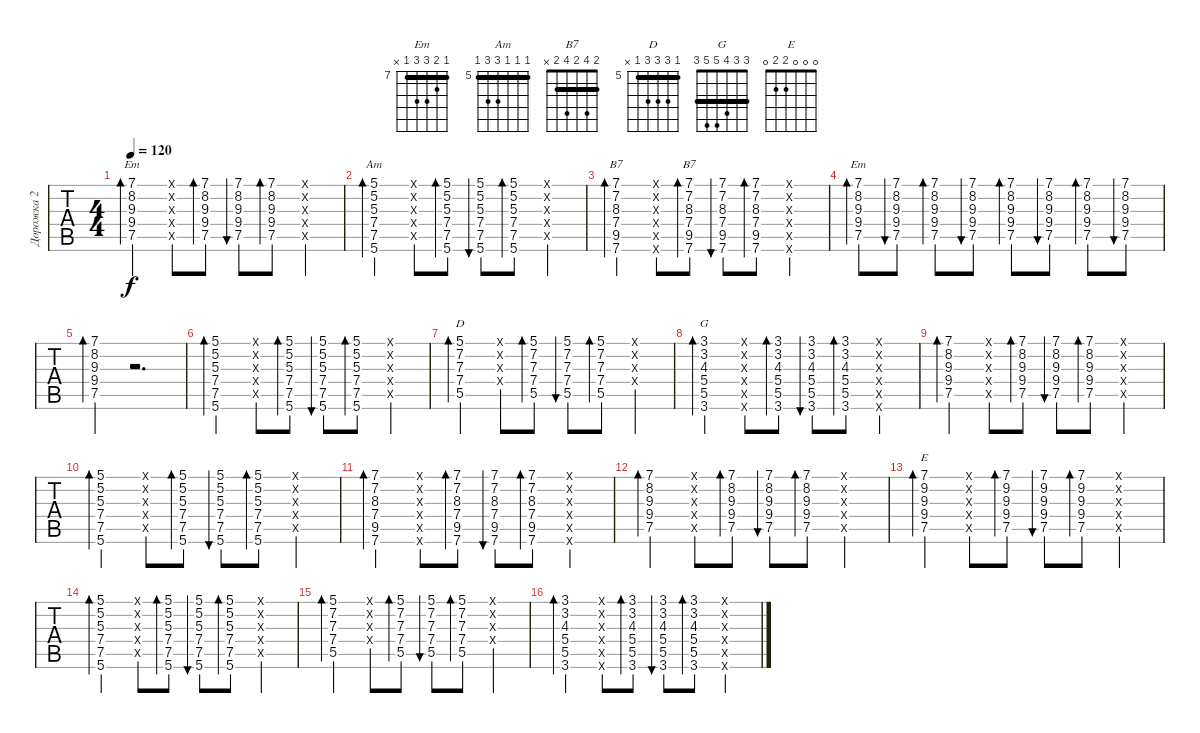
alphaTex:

\track ("Дорожка 2" "Дорожка 2") {instrument acousticguitarsteel}
\staff {tabs}
\tuning (E4 B3 G3 D3 A2 E2) {hide}
\chord ("Em" 0 0 0 2 2 0)
\chord ("Am" 5 5 5 7 7 5) {firstfret 5 barre 5}
\chord ("B7" 7 7 8 7 9 7) {firstfret 7 barre 7}
\chord ("B7" 2 4 2 4 2 x) {barre 2}
\chord ("Em" 7 8 9 9 7 x) {firstfret 7 barre 7}
\chord ("D" 5 7 7 7 5 x) {firstfret 5 barre 5}
\chord ("G" 3 3 4 5 5 3) {barre 3}
\chord ("E" 0 0 0 2 2 0)
\ts (4 4)
\tempo 120
\clef g2
\ks c
(7.1 8.2 9.3 9.4 7.5).4{bd 30 ch "Em" dy f} (0.1{x} 0.2{x} 0.3{x} 0.4{x} 0.5{x}).8 (7.1 8.2 9.3 9.4 7.5).8{bd 30} (7.1 8.2 9.3 9.4 7.5).8{bu 30} (7.1 8.2 9.3 9.4 7.5).8{bd 30} (0.1{x} 0.2{x} 0.3{x} 0.4{x} 0.5{x}).4 |
(5.1 5.2 5.3 7.4 7.5 5.6).4{bd 30 ch "Am"} (0.1{x} 0.2{x} 0.3{x} 0.4{x} 0.5{x}).8 (5.1 5.2 5.3 7.4 7.5 5.6).8{bd 30} (5.1 5.2 5.3 7.4 7.5 5.6).8{bu 30} (5.1 5.2 5.3 7.4 7.5 5.6).8{bd 30} (0.1{x} 0.2{x} 0.3{x} 0.4{x} 0.5{x}).4 |
(7.1 7.2 8.3 7.4 9.5 7.6).4{bd 30 ch "B7"} (0.1{x} 0.2{x} 0.3{x} 0.4{x} 0.5{x} 0.6{x}).8 (7.1 7.2 8.3 7.4 9.5 7.6).8{bd 30 ch "B7"} (7.1 7.2 8.3 7.4 9.5 7.6).8{bu 30} (7.1 7.2 8.3 7.4 9.5 7.6).8{bd 30} (0.1{x} 0.2{x} 0.3{x} 0.4{x} 0.5{x} 0.6{x}).4 |
(7.1 8.2 9.3 9.4 7.5).8{bd 30 ch "Em"} (7.1 8.2 9.3 9.4 7.5).8{bu 30} (7.1 8.2 9.3 9.4 7.5).8{bd 30} (7.1 8.2 9.3 9.4 7.5).8{bu 30} (7.1 8.2 9.3 9.4 7.5).8{bd 30} (7.1 8.2 9.3 9.4 7.5).8{bu 30} (7.1 8.2 9.3 9.4 7.5).8{bd 30} (7.1 8.2 9.3 9.4 7.5).8{bu 30} |
(7.1{st} 8.2{st} 9.3{st} 9.4{st} 7.5{st}).4{bd 30} r.2{d} |
(5.1 5.2 5.3 7.4 7.5 5.6).4{bd 30} (0.1{x} 0.2{x} 0.3{x} 0.4{x} 0.5{x}).8 (5.1 5.2 5.3 7.4 7.5 5.6).8{bd 30} (5.1 5.2 5.3 7.4 7.5 5.6).8{bu 30} (5.1 5.2 5.3 7.4 7.5 5.6).8{bd 30} (0.1{x} 0.2{x} 0.3{x} 0.4{x} 0.5{x}).4 |
(5.1 7.2 7.3 7.4 5.5).4{bd 30 ch "D"} (0.1{x} 0.2{x} 0.3{x} 0.4{x}).8 (5.1 7.2 7.3 7.4 5.5).8{bd 30} (5.1 7.2 7.3 7.4 5.5).8{bu 30} (5.1 7.2 7.3 7.4 5.5).8{bd 30} (0.1{x} 0.2{x} 0.3{x} 0.4{x}).4 |
(3.1 3.2 4.3 5.4 5.5 3.6).4{bd 30 ch "G"} (0.1{x} 0.2{x} 0.3{x} 0.4{x} 0.5{x} 0.6{x}).8 (3.1 3.2 4.3 5.4 5.5 3.6).8{bd 30} (3.1 3.2 4.3 5.4 5.5 3.6).8{bu 30} (3.1 3.2 4.3 5.4 5.5 3.6).8{bd 30} (0.1{x} 0.2{x} 0.3{x} 0.4{x} 0.5{x} 0.6{x}).4 |
(7.1 8.2 9.3 9.4 7.5).4{bd 30} (0.1{x} 0.2{x} 0.3{x} 0.4{x} 0.5{x}).8 (7.1 8.2 9.3 9.4 7.5).8{bd 30} (7.1 8.2 9.3 9.4 7.5).8{bu 30} (7.1 8.2 9.3 9.4 7.5).8{bd 30} (0.1{x} 0.2{x} 0.3{x} 0.4{x} 0.5{x}).4 |
(5.1 5.2 5.3 7.4 7.5 5.6).4{bd 30} (0.1{x} 0.2{x} 0.3{x} 0.4{x} 0.5{x}).8 (5.1 5.2 5.3 7.4 7.5 5.6).8{bd 30} (5.1 5.2 5.3 7.4 7.5 5.6).8{bu 30} (5.1 5.2 5.3 7.4 7.5 5.6).8{bd 30} (0.1{x} 0.2{x} 0.3{x} 0.4{x} 0.5{x}).4 |
(7.1 7.2 8.3 7.4 9.5 7.6).4{bd 30} (0.1{x} 0.2{x} 0.3{x} 0.4{x} 0.5{x} 0.6{x}).8 (7.1 7.2 8.3 7.4 9.5 7.6).8{bd 30} (7.1 7.2 8.3 7.4 9.5 7.6).8{bu 30} (7.1 7.2 8.3 7.4 9.5 7.6).8{bd 30} (0.1{x} 0.2{x} 0.3{x} 0.4{x} 0.5{x} 0.6{x}).4 |
(7.1 8.2 9.3 9.4 7.5).4{bd 30} (0.1{x} 0.2{x} 0.3{x} 0.4{x} 0.5{x}).8 (7.1 8.2 9.3 9.4 7.5).8{bd 30} (7.1 8.2 9.3 9.4 7.5).8{bu 30} (7.1 8.2 9.3 9.4 7.5).8{bd 30} (0.1{x} 0.2{x} 0.3{x} 0.4{x} 0.5{x}).4 |
(7.1 9.2 9.3 9.4 7.5).4{bd 30 ch "E"} (0.1{x} 0.2{x} 0.3{x} 0.4{x} 0.5{x}).8 (7.1 9.2 9.3 9.4 7.5).8{bd 30} (7.1 9.2 9.3 9.4 7.5).8{bu 30} (7.1 9.2 9.3 9.4 7.5).8{bd 30} (0.1{x} 0.2{x} 0.3{x} 0.4{x} 0.5{x}).4 |
(5.1 5.2 5.3 7.4 7.5 5.6).4{bd 30} (0.1{x} 0.2{x} 0.3{x} 0.4{x} 0.5{x}).8 (5.1 5.2 5.3 7.4 7.5 5.6).8{bd 30} (5.1 5.2 5.3 7.4 7.5 5.6).8{bu 30} (5.1 5.2 5.3 7.4 7.5 5.6).8{bd 30} (0.1{x} 0.2{x} 0.3{x} 0.4{x} 0.5{x}).4 |
(5.1 7.2 7.3 7.4 5.5).4{bd 30} (0.1{x} 0.2{x} 0.3{x} 0.4{x}).8 (5.1 7.2 7.3 7.4 5.5).8{bd 30} (5.1 7.2 7.3 7.4 5.5).8{bu 30} (5.1 7.2 7.3 7.4 5.5).8{bd 30} (0.1{x} 0.2{x} 0.3{x} 0.4{x}).4 |
(3.1 3.2 4.3 5.4 5.5 3.6).4{bd 30} (0.1{x} 0.2{x} 0.3{x} 0.4{x} 0.5{x} 0.6{x}).8 (3.1 3.2 4.3 5.4 5.5 3.6).8{bd 30} (3.1 3.2 4.3 5.4 5.5 3.6).8{bu 30} (3.1 3.2 4.3 5.4 5.5 3.6).8{bd 30} (0.1{x} 0.2{x} 0.3{x} 0.4{x} 0.5{x} 0.6{x}).4
